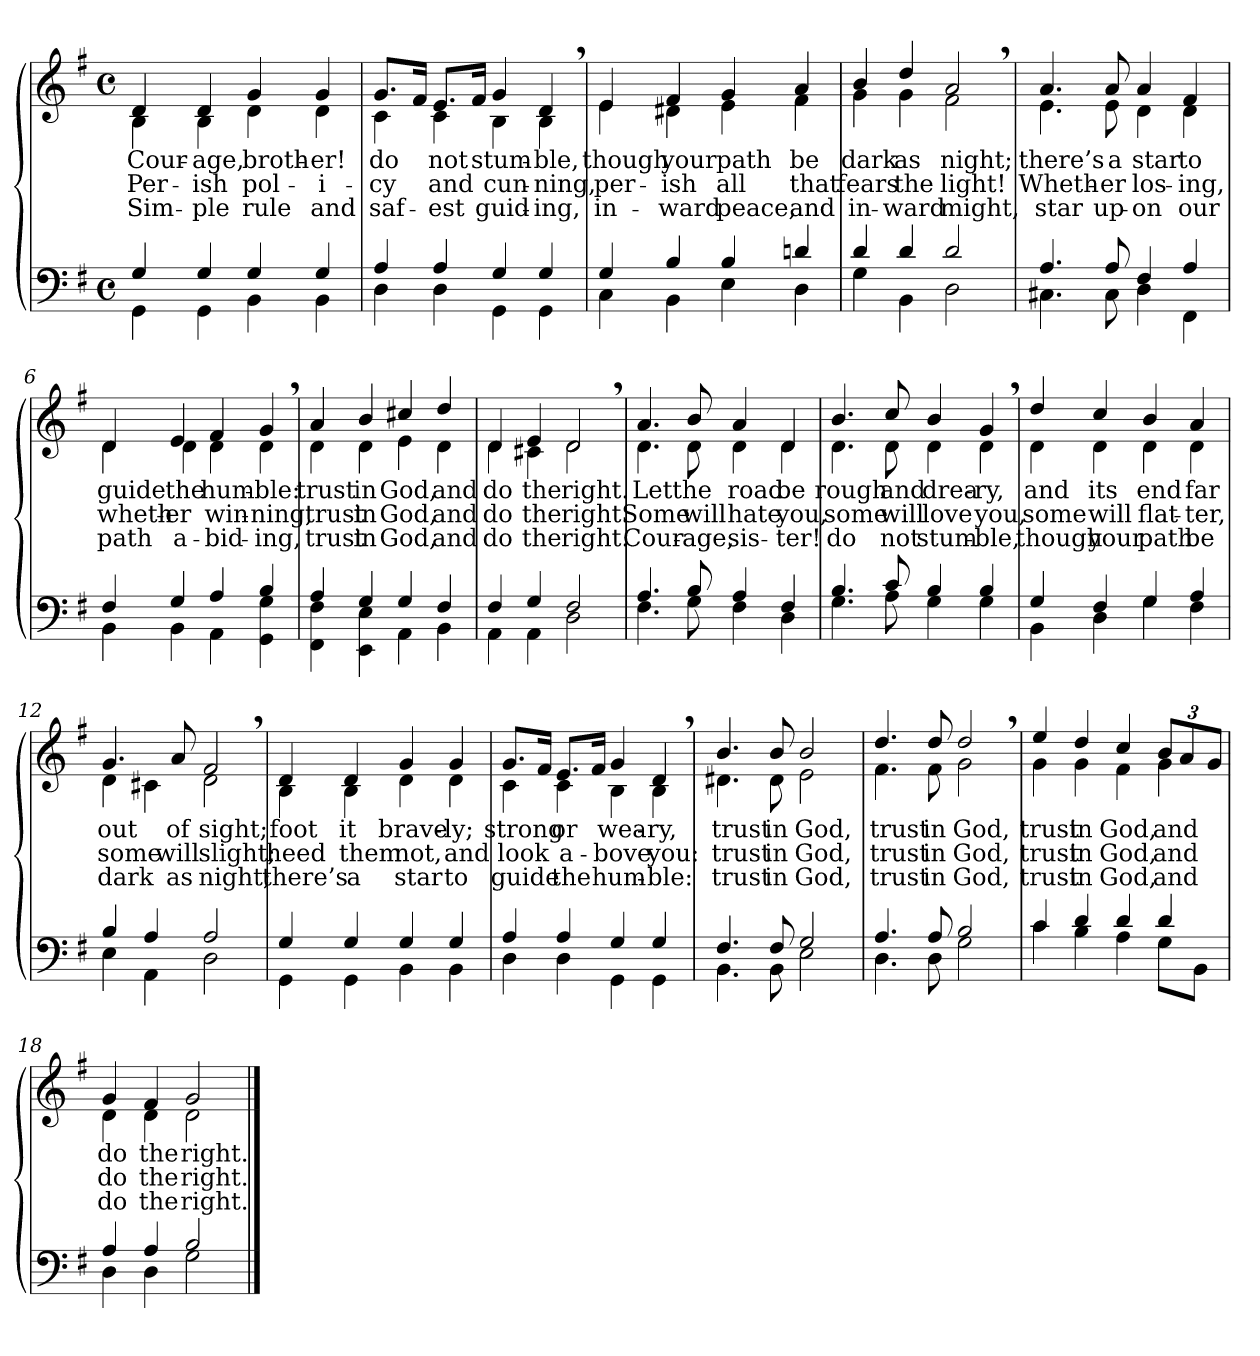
**kern	**kern	**text	**text	**text
*part2	*part1	*part1	*part1	*part1
*staff2	*staff1	*staff1	*staff1	*staff1
*clefF4	*clefG2	*	*	*
*k[f#]	*k[f#]	*	*	*
*M4/4	*M4/4	*	*	*
*met(c)	*met(c)	*	*	*
=1	=1	=1	=1	=1
*^	*	*	*	*
!	!	!LO:TX:b:i:t=Verse	!	!	!
!	!	!	!LO:LY:b	!LO:LY:b	!LO:LY:b
*	*	*^	*	*	*
4G/	4GG\	4d/	4B\	Cour-	Per-	Sim-
!	!	!	!	!LO:LY:b	!LO:LY:b	!LO:LY:b
4G/	4GG\	4d/	4B\	-age,	-ish	-ple
!	!	!	!	!LO:LY:b	!LO:LY:b	!LO:LY:b
4G/	4BB\	4g/	4d\	broth-	pol-	rule
!	!	!	!	!LO:LY:b	!LO:LY:b	!LO:LY:b
4G/	4BB\	4g/	4d\	-er!	-i-	and
=2	=2	=2	=2	=2	=2	=2
!	!	!	!	!LO:LY:b	!LO:LY:b	!LO:LY:b
4A/	4D\	8.g/L	4c\	do	-cy	saf-
.	.	16f#/Jk	.	.	.	.
!	!	!	!	!LO:LY:b	!LO:LY:b	!LO:LY:b
4A/	4D\	8.e/L	4c\	not	and	-est
.	.	16f#/Jk	.	.	.	.
!	!	!	!	!LO:LY:b	!LO:LY:b	!LO:LY:b
4G/	4GG\	4g/	4B\	stum-	cun-	guid-
!	!	!	!	!LO:LY:b	!LO:LY:b	!LO:LY:b
4G/	4GG\	4d,/	4B\	-ble,	-ning,	-ing,
!!LO:LB:g=z	!!
=3	=3	=3	=3	=3	=3	=3
!	!	!	!	!LO:LY:b	!LO:LY:b	!LO:LY:b
4G/	4C\	4e/	4e\	though	per-	in-
!	!	!	!	!LO:LY:b	!LO:LY:b	!LO:LY:b
4B/	4BB\	4f#/	4d#X\	your	-ish	-ward
!	!	!	!	!LO:LY:b	!LO:LY:b	!LO:LY:b
4B/	4E\	4g/	4e\	path	all	peace,
!	!	!	!	!LO:LY:b	!LO:LY:b	!LO:LY:b
4dni/	4D\	4a/	4f#\	be	that	and
=4	=4	=4	=4	=4	=4	=4
!	!	!	!	!LO:LY:b	!LO:LY:b	!LO:LY:b
4d/	4G\	4b/	4g\	dark	fears	in-
!	!	!	!	!LO:LY:b	!LO:LY:b	!LO:LY:b
4d/	4BB\	4dd/	4g\	as	the	-ward
!	!	!	!	!LO:LY:b	!LO:LY:b	!LO:LY:b
2d/	2D\	2a,/	2f#\	night;	light!	might,
!!LO:LB:g=z	!!
=5	=5	=5	=5	=5	=5	=5
!	!	!	!	!LO:LY:b	!LO:LY:b	!LO:LY:b
4.A/	4.C#X\	4.a/	4.e\	there’s	Wheth-	star
!	!	!	!	!LO:LY:b	!LO:LY:b	!LO:LY:b
8A/	8C#\	8a/	8e\	a	-er	up-
!	!	!	!	!LO:LY:b	!LO:LY:b	!LO:LY:b
4F#/	4D\	4a/	4d\	star	los-	-on
!	!	!	!	!LO:LY:b	!LO:LY:b	!LO:LY:b
4A/	4FF#\	4f#/	4d\	to	-ing,	our
=6	=6	=6	=6	=6	=6	=6
!	!	!	!	!LO:LY:b	!LO:LY:b	!LO:LY:b
4F#/	4BB\	4d/	4d\	guide	wheth-	path
!	!	!	!	!LO:LY:b	!LO:LY:b	!LO:LY:b
4G/	4BB\	4e/	4d\	the	-er	a-
!	!	!	!	!LO:LY:b	!LO:LY:b	!LO:LY:b
4A/	4AA\	4f#/	4d\	hum-	win-	-bid-
!	!	!	!	!LO:LY:b	!LO:LY:b	!LO:LY:b
4B/	4GG\ 4G!\	4g,/	4d\	-ble:	-ning,	-ing,
!!LO:LB:g=z	!!
=7	=7	=7	=7	=7	=7	=7
!	!	!	!	!LO:LY:b	!LO:LY:b	!LO:LY:b
4A/	4FF#\ 4F#!\	4a/	4d\	trust	trust	trust
!	!	!	!	!LO:LY:b	!LO:LY:b	!LO:LY:b
4G/	4EE\ 4E!\	4b/	4d\	in	in	in
!	!	!	!	!LO:LY:b	!LO:LY:b	!LO:LY:b
4G/	4AA\	4cc#X/	4e\	God,	God,	God,
!	!	!	!	!LO:LY:b	!LO:LY:b	!LO:LY:b
4F#/	4BB\	4dd/	4d\	and	and	and
=8	=8	=8	=8	=8	=8	=8
!	!	!	!	!LO:LY:b	!LO:LY:b	!LO:LY:b
4F#/	4AA\	4d/	4d\	do	do	do
!	!	!	!	!LO:LY:b	!LO:LY:b	!LO:LY:b
4G/	4AA\	4e/	4c#X\	the	the	the
!	!	!	!	!LO:LY:b	!LO:LY:b	!LO:LY:b
2F#/	2D\	2d,/	2d\	right.	right.	right.
!!LO:LB:g=z	!!
=9	=9	=9	=9	=9	=9	=9
!	!	!	!	!LO:LY:b	!LO:LY:b	!LO:LY:b
4.A/	4.F#\	4.a/	4.d\	Let	Some	Cour-
!	!	!	!	!LO:LY:b	!LO:LY:b	!LO:LY:b
8B/	8G\	8b/	8d\	the	will	-age,
!	!	!	!	!LO:LY:b	!LO:LY:b	!LO:LY:b
4A/	4F#\	4a/	4d\	road	hate	sis-
!	!	!	!	!LO:LY:b	!LO:LY:b	!LO:LY:b
4F#/	4D\	4d/	4d\	be	you,	-ter!
=10	=10	=10	=10	=10	=10	=10
!	!	!	!	!LO:LY:b	!LO:LY:b	!LO:LY:b
4.B/	4.G\	4.b/	4.d\	rough	some	do
!	!	!	!	!LO:LY:b	!LO:LY:b	!LO:LY:b
8c/	8A\	8cc/	8d\	and	will	not
!	!	!	!	!LO:LY:b	!LO:LY:b	!LO:LY:b
4B/	4G\	4b/	4d\	drea-	love	stum-
!	!	!	!	!LO:LY:b	!LO:LY:b	!LO:LY:b
4B/	4G\	4g,/	4d\	-ry,	you,	-ble,
!!LO:LB:g=z	!!
=11	=11	=11	=11	=11	=11	=11
!	!	!	!	!LO:LY:b	!LO:LY:b	!LO:LY:b
4G/	4BB\	4dd/	4d\	and	some	though
!	!	!	!	!LO:LY:b	!LO:LY:b	!LO:LY:b
4F#/	4D\	4cc/	4d\	its	will	your
!	!	!	!	!LO:LY:b	!LO:LY:b	!LO:LY:b
4G/	4G\	4b/	4d\	end	flat-	path
!	!	!	!	!LO:LY:b	!LO:LY:b	!LO:LY:b
4A/	4F#\	4a/	4d\	far	-ter,	be
=12	=12	=12	=12	=12	=12	=12
!	!	!	!	!LO:LY:b	!LO:LY:b	!LO:LY:b
4B/	4E\	4.g/	4d\	out	some	dark
4A/	4AA\	.	4c#X\	.	.	.
!	!	!	!	!LO:LY:b	!LO:LY:b	!LO:LY:b
.	.	8a/	.	of	will	as
!	!	!	!	!LO:LY:b	!LO:LY:b	!LO:LY:b
2A/	2D\	2f#,/	2d\	sight;	slight;	night;
!!LO:LB:g=z	!!
=13	=13	=13	=13	=13	=13	=13
!	!	!	!	!LO:LY:b	!LO:LY:b	!LO:LY:b
4G/	4GG\	4d/	4B\	foot	heed	there’s
!	!	!	!	!LO:LY:b	!LO:LY:b	!LO:LY:b
4G/	4GG\	4d/	4B\	it	them	a
!	!	!	!	!LO:LY:b	!LO:LY:b	!LO:LY:b
4G/	4BB\	4g/	4d\	brave-	not,	star
!	!	!	!	!LO:LY:b	!LO:LY:b	!LO:LY:b
4G/	4BB\	4g/	4d\	-ly;	and	to
=14	=14	=14	=14	=14	=14	=14
!	!	!	!	!LO:LY:b	!LO:LY:b	!LO:LY:b
4A/	4D\	8.g/L	4c\	strong	look	guide
.	.	16f#/Jk	.	.	.	.
!	!	!	!	!LO:LY:b	!LO:LY:b	!LO:LY:b
4A/	4D\	8.e/L	4c\	or	a-	the
.	.	16f#/Jk	.	.	.	.
!	!	!	!	!LO:LY:b	!LO:LY:b	!LO:LY:b
4G/	4GG\	4g/	4B\	wea-	-bove	hum-
!	!	!	!	!LO:LY:b	!LO:LY:b	!LO:LY:b
4G/	4GG\	4d,/	4B\	-ry,	you:	-ble:
!!LO:LB:g=z	!!
=15	=15	=15	=15	=15	=15	=15
!	!	!	!	!LO:LY:b	!LO:LY:b	!LO:LY:b
4.F#/	4.BB\	4.b/	4.d#X\	trust	trust	trust
!	!	!	!	!LO:LY:b	!LO:LY:b	!LO:LY:b
8F#/	8BB\	8b/	8d#\	in	in	in
!	!	!	!	!LO:LY:b	!LO:LY:b	!LO:LY:b
2G/	2E\	2b/	2e\	God,	God,	God,
=16	=16	=16	=16	=16	=16	=16
!	!	!	!	!LO:LY:b	!LO:LY:b	!LO:LY:b
4.A/	4.D\	4.dd/	4.f#\	trust	trust	trust
!	!	!	!	!LO:LY:b	!LO:LY:b	!LO:LY:b
8A/	8D\	8dd/	8f#\	in	in	in
!	!	!	!	!LO:LY:b	!LO:LY:b	!LO:LY:b
2B/	2G\	2dd,/	2g\	God,	God,	God,
!!LO:LB:g=z	!!
=17	=17	=17	=17	=17	=17	=17
!	!	!	!	!LO:LY:b	!LO:LY:b	!LO:LY:b
4c/	4c\	4ee/	4g\	trust	trust	trust
!	!	!	!	!LO:LY:b	!LO:LY:b	!LO:LY:b
4d/	4B\	4dd/	4g\	in	in	in
!	!	!	!	!LO:LY:b	!LO:LY:b	!LO:LY:b
4d/	4A\	4cc/	4f#\	God,	God,	God,
*	*	*Xbrackettup	*	*	*	*
!	!	!	!	!LO:LY:b	!LO:LY:b	!LO:LY:b
4d/	8G\L	12b/L	4g\	and	and	and
.	.	12a/	.	.	.	.
.	8BB\J	.	.	.	.	.
.	.	12g/J	.	.	.	.
=18	=18	=18	=18	=18	=18	=18
!	!	!	!	!LO:LY:b	!LO:LY:b	!LO:LY:b
4A/	4D\	4g/	4d\	do	do	do
!	!	!	!	!LO:LY:b	!LO:LY:b	!LO:LY:b
4A/	4D\	4f#/	4d\	the	the	the
!	!	!	!	!LO:LY:b	!LO:LY:b	!LO:LY:b
2B/	2G\	2g/	2d\	right.	right.	right.
*v	*v	*	*	*	*	*
*	*v	*v	*	*	*
==	==	==	==	==
*-	*-	*-	*-	*-
